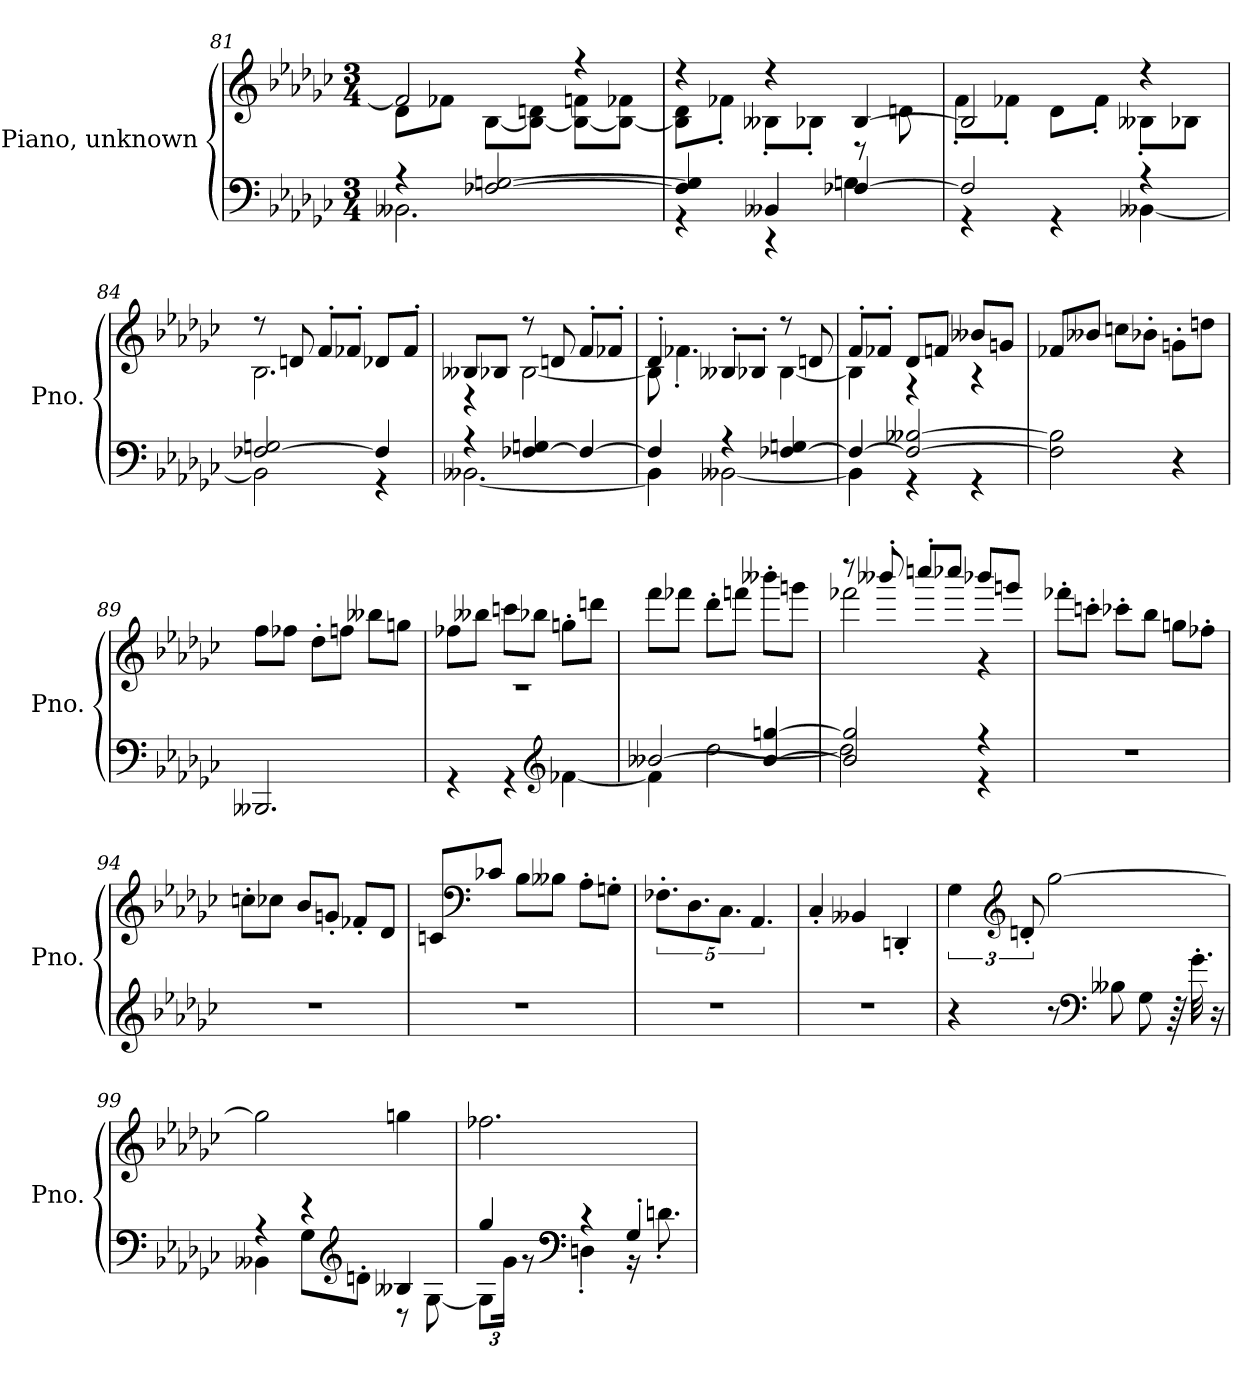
**kern	**kern
*part1	*part1
*staff2	*staff1
*I"Piano, unknown	*
*I'Pno.	*
!!LO:LB:g=z
*clefF4	*clefG2
*k[b-e-a-d-g-c-]	*k[b-e-a-d-g-c-]
*M3/4	*M3/4
=81	=81
*^	*^
4r	2.BB--X\	2f/]	8d-\L
.	.	.	8f-X\J
[2F-X/ [2Gn/	.	.	[8B-\L
.	.	.	8B-\_ 8dn\J
.	.	4r	8B-\_ 8fn\L
.	.	.	8B-\_ 8f-X\J
=82	=82	=82	=82
4F-/] 4G/]	4r	4r	8B-\] 8d-\L
.	.	.	8f-X'\J
4BB--X/	4r	4r	8B--X'\L
.	.	.	8B-X'\J
[4F-X/	4Gn\	[4B-/	8r
.	.	.	8dn\
=83	=83	=83	=83
2F-/]	4r	2B-/]	8f'\L
.	.	.	8f-X'\J
.	4r	.	8d-\L
.	.	.	8f-'\J
4r	[4BB--X\	4r	8B--X'\L
.	.	.	8B-X\J
=84	=84	=84	=84
[2F-X/ 2Gn/	2BB--\]	8r	2.B-\
.	.	8dn/	.
.	.	8f'/L	.
.	.	8f-X'/J	.
4F-/]	4r	8d-X/L	.
.	.	8f-'/J	.
!!LO:LB:g=z	!!
=85	=85	=85	=85
4r	[2.BB--X\	8B--X/L	4r
.	.	8B-X/J	.
[4F-X/ 4Gn/	.	8r	[2B-\
.	.	8dn/	.
4F-/_	.	8f'/L	.
.	.	8f-X'/J	.
=86	=86	=86	=86
4F-/]	4BB--\]	4d-'/	8B-\]
.	.	.	4.f-X'\
4r	[2BB--X\	8B--X'/L	.
.	.	8B-X'/J	.
[4F-X/ 4Gn/	.	8r	[4B-\
.	.	8dn/	.
=87	=87	=87	=87
4F-/_	4BB--\]	8f'/L	4B-\]
.	.	8f-X'/J	.
2F-/_ [2B--X/	4r	8d-/L	4r
.	.	8fn/J	.
.	4r	8b--X/L	4r
.	.	8gn/J	.
*v	*v	*	*
*	*v	*v
!!LO:LB:g=z
=88	=88
2F-\] 2B--\]	8f-X/L
.	8b--X/J
.	8ccn\L
.	8b-X'\J
4r	8gn'\L
.	8ddn\J
=89	=89
2.BBB--X/	8ff\L
.	8ff-X\J
.	8dd-'\L
.	8ffn\J
.	8bb--X\L
.	8ggn\J
=90	=90
*^	*
2.r	4r	8ff-X\L
.	.	8bb--X\J
.	4r	8cccn\L
.	.	8bb-X\J
*clefG2	*	*
.	[4f-X\	8ggn'\L
.	.	8dddn\J
!!LO:LB:g=z
=91	=91	=91
[2b--X/	4f-\]	8fff\L
.	.	8fff-X\J
.	[2dd-\	8ddd-'\L
.	.	8fffn\J
4b--/_ [4ggn/	.	8bbb--X'\L
.	.	8gggn\J
=92	=92	=92
*	*	*^
2b--/] 2gg/]	2dd-\]	8r	2fff-X\
.	.	8bbb--X'/	.
.	.	8ccccn'/L	.
.	.	8cccc-X/J	.
4r	4r	8bbb-X/L	4r
.	.	8gggn/J	.
*v	*v	*	*
*	*v	*v
=93	=93
2.r	8fff-X'\L
.	8cccn'\J
.	8ccc-X'\L
.	8bb-\J
.	8ggn\L
.	8ff-X'\J
=94	=94
2.r	8ccn'\L
.	8cc-X\J
.	8b-/L
.	8gn'/J
.	8f-X'/L
.	8d-/J
!!LO:PB:g=z
=95	=95
2.r	8cn/L
*	*clefF4
.	8c-X/J
.	8B-\L
.	8B--X\J
.	8A-'\L
.	8Gn'\J
=96	=96
2.r	10.F-X'\L
.	10.D-\
.	10.C-\J
.	5.AA-/
=97	=97
2.r	4C-'/
.	4BB--X/
.	4DDn'/
=98	=98
4r	6G-\
*	*clefG2
.	12dn'/
8r	[2gg-\
*clefF4	*
8B--X\	.
8G-\	.
64r	.
32.g-'\	.
16r	.
!!LO:LB:g=z
=99	=99
*^	*
4r	4BB--X\	2gg-\]
4r	8G-\L	.
*clefG2	*	*
.	8dn'\J	.
4B--X/	8r	4ggn\
.	[8G-\	.
=100	=100	=100
*	*Xbrackettup	*
4gg-/	12G-\L]	2.ff-X\
.	24g-\Jk	.
.	8r	.
*clefF4	*	*
4r	4Dn'\	.
4G-'/	16r	.
.	8.dn'\	.
*v	*v	*
=	=
*-	*-
